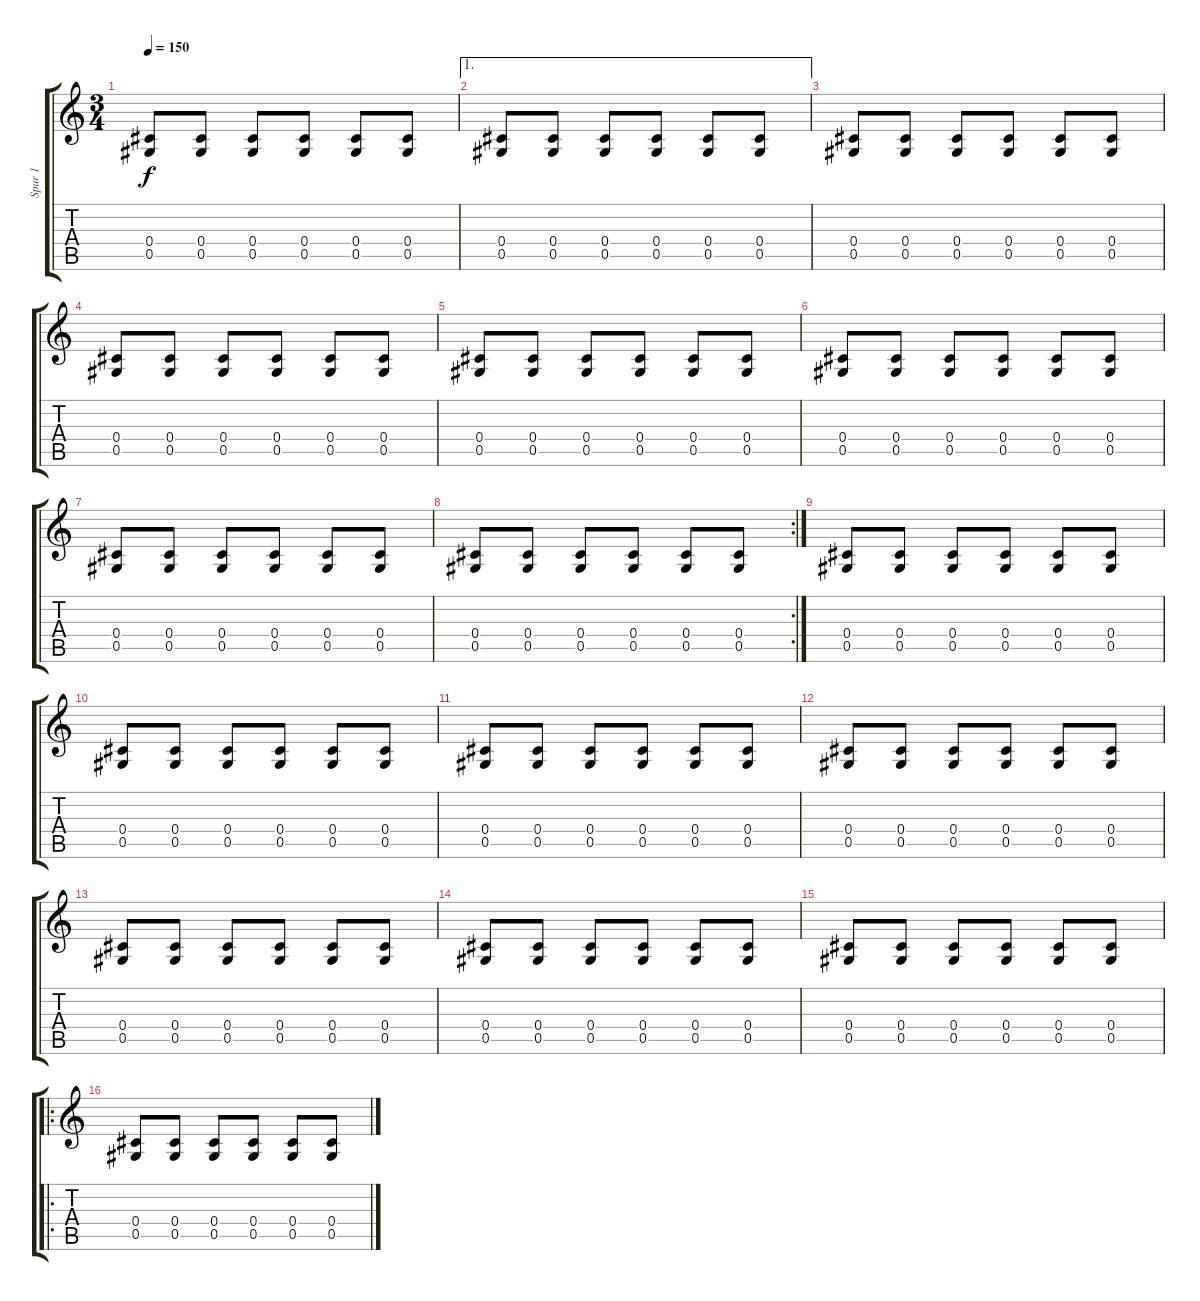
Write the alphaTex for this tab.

\track ("Spur 1" "Spur 1") {instrument overdrivenguitar}
\staff {score tabs}
\tuning (Eb4 Bb3 Gb3 Db3 Ab2 Eb2) {hide}
\ts (3 4)
\tempo 150
\clef g2
\ks c
(0.4 0.5).8{dy f} (0.4 0.5).8 (0.4 0.5).8 (0.4 0.5).8 (0.4 0.5).8 (0.4 0.5).8 |
\ae 1
(0.4 0.5).8 (0.4 0.5).8 (0.4 0.5).8 (0.4 0.5).8 (0.4 0.5).8 (0.4 0.5).8 |
(0.4 0.5).8 (0.4 0.5).8 (0.4 0.5).8 (0.4 0.5).8 (0.4 0.5).8 (0.4 0.5).8 |
(0.4 0.5).8 (0.4 0.5).8 (0.4 0.5).8 (0.4 0.5).8 (0.4 0.5).8 (0.4 0.5).8 |
(0.4 0.5).8 (0.4 0.5).8 (0.4 0.5).8 (0.4 0.5).8 (0.4 0.5).8 (0.4 0.5).8 |
(0.4 0.5).8 (0.4 0.5).8 (0.4 0.5).8 (0.4 0.5).8 (0.4 0.5).8 (0.4 0.5).8 |
(0.4 0.5).8 (0.4 0.5).8 (0.4 0.5).8 (0.4 0.5).8 (0.4 0.5).8 (0.4 0.5).8 |
\rc 2
(0.4 0.5).8 (0.4 0.5).8 (0.4 0.5).8 (0.4 0.5).8 (0.4 0.5).8 (0.4 0.5).8 |
(0.4 0.5).8 (0.4 0.5).8 (0.4 0.5).8 (0.4 0.5).8 (0.4 0.5).8 (0.4 0.5).8 |
(0.4 0.5).8 (0.4 0.5).8 (0.4 0.5).8 (0.4 0.5).8 (0.4 0.5).8 (0.4 0.5).8 |
(0.4 0.5).8 (0.4 0.5).8 (0.4 0.5).8 (0.4 0.5).8 (0.4 0.5).8 (0.4 0.5).8 |
(0.4 0.5).8 (0.4 0.5).8 (0.4 0.5).8 (0.4 0.5).8 (0.4 0.5).8 (0.4 0.5).8 |
(0.4 0.5).8 (0.4 0.5).8 (0.4 0.5).8 (0.4 0.5).8 (0.4 0.5).8 (0.4 0.5).8 |
(0.4 0.5).8 (0.4 0.5).8 (0.4 0.5).8 (0.4 0.5).8 (0.4 0.5).8 (0.4 0.5).8 |
(0.4 0.5).8 (0.4 0.5).8 (0.4 0.5).8 (0.4 0.5).8 (0.4 0.5).8 (0.4 0.5).8 |
\ro
(0.4 0.5).8 (0.4 0.5).8 (0.4 0.5).8 (0.4 0.5).8 (0.4 0.5).8 (0.4 0.5).8
